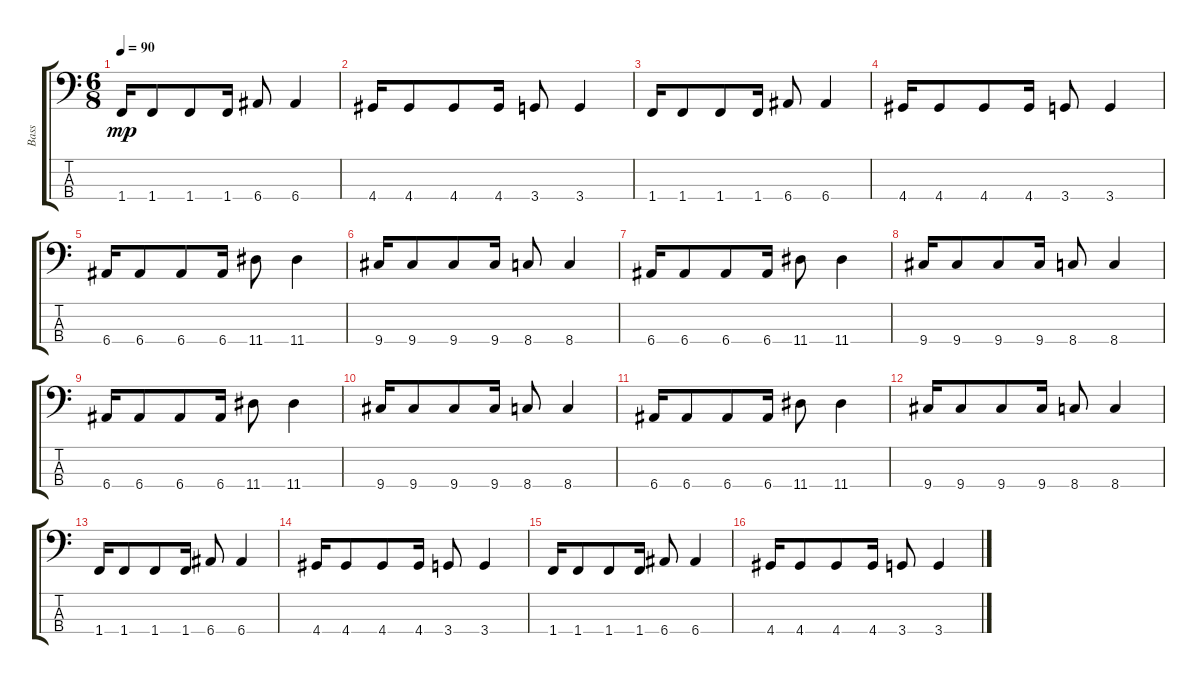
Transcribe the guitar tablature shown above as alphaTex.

\track ("Bass" "Bass") {instrument electricbasspick}
\staff {score tabs}
\tuning (G2 D2 A1 E1) {hide}
\ts (6 8)
\section ("" "")
\tempo 90
\clef f4
\ks c
1.4.16{dy mp} 1.4.8 1.4.8 1.4.16 6.4.8 6.4.4 |
4.4.16 4.4.8 4.4.8 4.4.16 3.4.8 3.4.4 |
1.4.16 1.4.8 1.4.8 1.4.16 6.4.8 6.4.4 |
4.4.16 4.4.8 4.4.8 4.4.16 3.4.8 3.4.4 |
6.4.16 6.4.8 6.4.8 6.4.16 11.4.8 11.4.4 |
9.4.16 9.4.8 9.4.8 9.4.16 8.4.8 8.4.4 |
6.4.16 6.4.8 6.4.8 6.4.16 11.4.8 11.4.4 |
9.4.16 9.4.8 9.4.8 9.4.16 8.4.8 8.4.4 |
6.4.16 6.4.8 6.4.8 6.4.16 11.4.8 11.4.4 |
9.4.16 9.4.8 9.4.8 9.4.16 8.4.8 8.4.4 |
6.4.16 6.4.8 6.4.8 6.4.16 11.4.8 11.4.4 |
9.4.16 9.4.8 9.4.8 9.4.16 8.4.8 8.4.4 |
1.4.16 1.4.8 1.4.8 1.4.16 6.4.8 6.4.4 |
4.4.16 4.4.8 4.4.8 4.4.16 3.4.8 3.4.4 |
1.4.16 1.4.8 1.4.8 1.4.16 6.4.8 6.4.4 |
4.4.16 4.4.8 4.4.8 4.4.16 3.4.8 3.4.4
